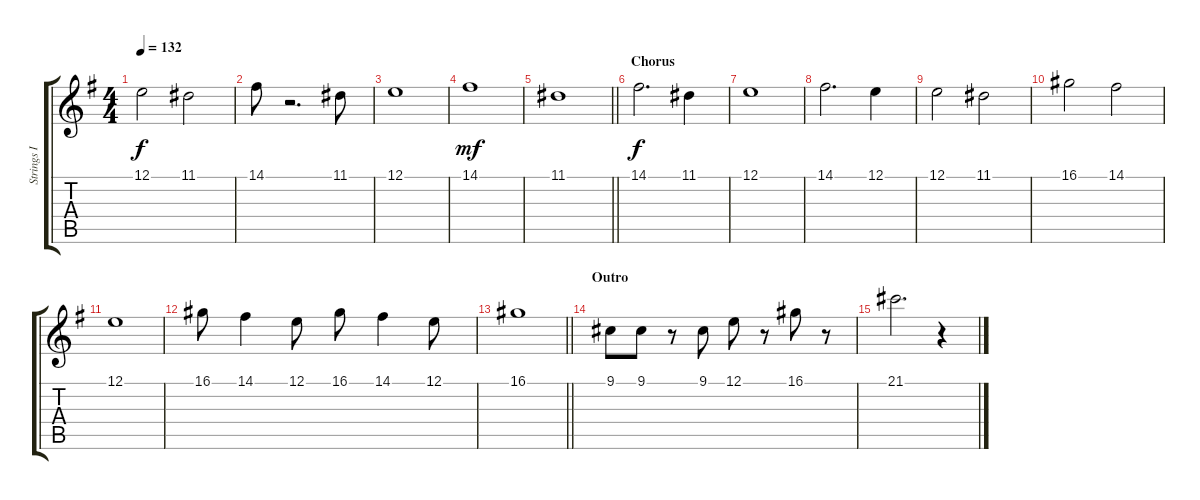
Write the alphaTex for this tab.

\track ("Strings I - Coen Janssen" "Strings I ") {instrument stringensemble1}
\staff {score tabs}
\tuning (E4 B3 G3 D3 A2 E2) {hide}
\ts (4 4)
\tempo 132
\clef g2
\ks g
12.1.2{dy f} 11.1.2 |
14.1.8 r.2{d} 11.1.8 |
12.1.1 |
14.1.1{dy mf} |
\barLineRight lightlight
11.1.1 |
\section ("" "Chorus")
14.1.2{d dy f} 11.1.4 |
12.1.1 |
14.1.2{d} 12.1.4 |
12.1.2 11.1.2 |
16.1.2 14.1.2 |
12.1.1 |
16.1.8 14.1.4 12.1.8 16.1.8 14.1.4 12.1.8 |
\barLineRight lightlight
16.1.1 |
\section ("" "Outro")
9.1.8 9.1.8 r.8 9.1.8 12.1.8 r.8 16.1.8 r.8 |
21.1.2{d} r.4
